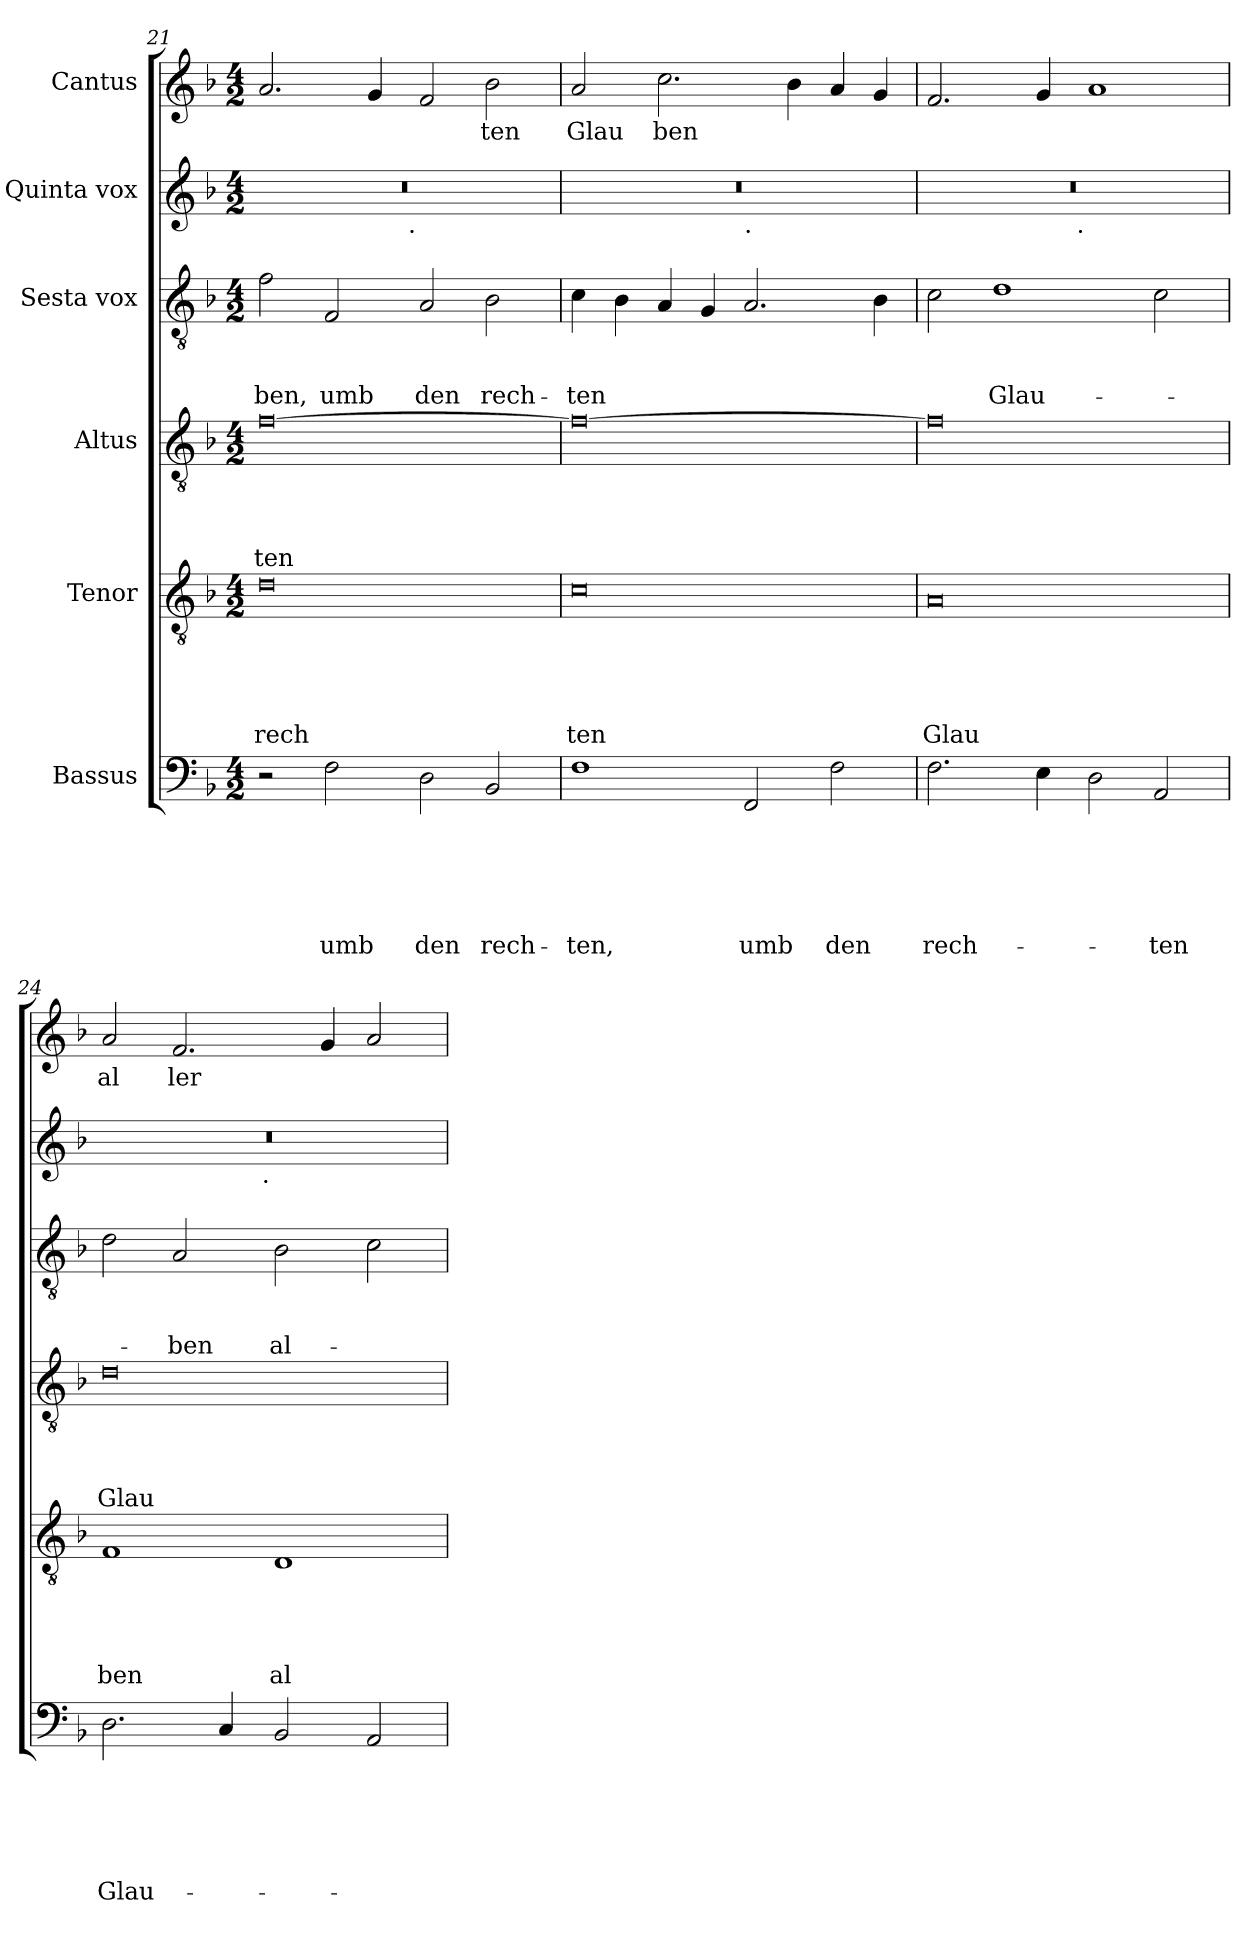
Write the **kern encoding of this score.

**kern	**text	**text	**text	**text	**text	**text	**kern	**text	**text	**text	**text	**text	**kern	**text	**text	**text	**text	**kern	**text	**text	**text	**kern	**kern	**text
*part6	*part6	*part6	*part6	*part6	*part6	*part6	*part5	*part5	*part5	*part5	*part5	*part5	*part4	*part4	*part4	*part4	*part4	*part3	*part3	*part3	*part3	*part2	*part1	*part1
*staff6	*staff6	*staff6	*staff6	*staff6	*staff6	*staff6	*staff5	*staff5	*staff5	*staff5	*staff5	*staff5	*staff4	*staff4	*staff4	*staff4	*staff4	*staff3	*staff3	*staff3	*staff3	*staff2	*staff1	*staff1
*I"Bassus	*	*	*	*	*	*	*I"Tenor	*	*	*	*	*	*I"Altus	*	*	*	*	*I"Sesta vox	*	*	*	*I"Quinta vox	*I"Cantus	*
*clefF4	*	*	*	*	*	*	*clefGv2	*	*	*	*	*	*clefGv2	*	*	*	*	*clefGv2	*	*	*	*clefG2	*clefG2	*
*k[b-]	*	*	*	*	*	*	*k[b-]	*	*	*	*	*	*k[b-]	*	*	*	*	*k[b-]	*	*	*	*k[b-]	*k[b-]	*
*F:	*	*	*	*	*	*	*F:	*	*	*	*	*	*F:	*	*	*	*	*F:	*	*	*	*F:	*F:	*
*M4/2	*	*	*	*	*	*	*M4/2	*	*	*	*	*	*M4/2	*	*	*	*	*M4/2	*	*	*	*M4/2	*M4/2	*
=21	=21	=21	=21	=21	=21	=21	=21	=21	=21	=21	=21	=21	=21	=21	=21	=21	=21	=21	=21	=21	=21	=21	=21	=21
!	!	!	!	!	!	!	!	!	!	!	!	!LO:LY:b	!	!	!	!	!LO:LY:b	!	!	!	!LO:LY:b	!	!	!
*	*	*	*	*	*	*	*	*	*	*	*	*	*	*	*	*	*	*	*	*	*	*^	*	*
2r	.	.	.	.	.	.	0d	.	.	.	.	rech	[>0f	.	.	.	-ten	2f\	.	.	-ben,	0r	2ryy	2.a/	.
!	!	!	!	!	!	!LO:LY:b	!	!	!	!	!	!	!	!	!	!	!	!	!	!	!LO:LY:b	!	!	!	!
2F\	.	.	.	.	.	umb	.	.	.	.	.	.	.	.	.	.	.	2F/	.	.	umb	.	4...ryy	.	.
.	.	.	.	.	.	.	.	.	.	.	.	.	.	.	.	.	.	.	.	.	.	.	.	4g/	.
!	!	!	!	!	!	!	!	!	!	!	!	!	!	!	!	!	!	!	!	!	!	!	!LO:TX:b:t=.	!	!
.	.	.	.	.	.	.	.	.	.	.	.	.	.	.	.	.	.	.	.	.	.	.	1ryy	.	.
!	!	!	!	!	!	!LO:LY:b	!	!	!	!	!	!	!	!	!	!	!	!	!	!	!LO:LY:b	!	!	!	!
2D\	.	.	.	.	.	den	.	.	.	.	.	.	.	.	.	.	.	2A/	.	.	den	.	.	2f/	.
!	!	!	!	!	!	!LO:LY:b	!	!	!	!	!	!	!	!	!	!	!	!	!	!	!LO:LY:b	!	!	!	!LO:LY:b
2BB-/	.	.	.	.	.	rech-	.	.	.	.	.	.	.	.	.	.	.	2B-\	.	.	rech-	.	.	2b-\	ten
.	.	.	.	.	.	.	.	.	.	.	.	.	.	.	.	.	.	.	.	.	.	.	32ryy	.	.
=22	=22	=22	=22	=22	=22	=22	=22	=22	=22	=22	=22	=22	=22	=22	=22	=22	=22	=22	=22	=22	=22	=22	=22	=22	=22
!	!	!	!	!	!	!LO:LY:b	!	!	!	!	!	!LO:LY:b	!	!	!	!	!	!	!	!	!LO:LY:b	!	!	!	!LO:LY:b
1F	.	.	.	.	.	-ten,	0c	.	.	.	.	ten	0f_	.	.	.	.	4c\	.	.	-ten	0r	1ryy	2a/	Glau
.	.	.	.	.	.	.	.	.	.	.	.	.	.	.	.	.	.	4B-\	.	.	.	.	.	.	.
!	!	!	!	!	!	!	!	!	!	!	!	!	!	!	!	!	!	!	!	!	!	!	!	!	!LO:LY:b
.	.	.	.	.	.	.	.	.	.	.	.	.	.	.	.	.	.	4A/	.	.	.	.	.	2.cc\	ben
.	.	.	.	.	.	.	.	.	.	.	.	.	.	.	.	.	.	4G/	.	.	.	.	.	.	.
!	!	!	!	!	!	!	!	!	!	!	!	!	!	!	!	!	!	!	!	!	!	!	!LO:TX:b:t=.	!	!
!	!	!	!	!	!	!LO:LY:b	!	!	!	!	!	!	!	!	!	!	!	!	!	!	!	!	!	!	!
2FF/	.	.	.	.	.	umb	.	.	.	.	.	.	.	.	.	.	.	2.A/	.	.	.	.	1ryy	.	.
.	.	.	.	.	.	.	.	.	.	.	.	.	.	.	.	.	.	.	.	.	.	.	.	4b-\	.
!	!	!	!	!	!	!LO:LY:b	!	!	!	!	!	!	!	!	!	!	!	!	!	!	!	!	!	!	!
2F\	.	.	.	.	.	den	.	.	.	.	.	.	.	.	.	.	.	.	.	.	.	.	.	4a/	.
.	.	.	.	.	.	.	.	.	.	.	.	.	.	.	.	.	.	4B-\	.	.	.	.	.	4g/	.
=23	=23	=23	=23	=23	=23	=23	=23	=23	=23	=23	=23	=23	=23	=23	=23	=23	=23	=23	=23	=23	=23	=23	=23	=23	=23
!	!	!	!	!	!	!LO:LY:b	!	!	!	!	!	!LO:LY:b	!	!	!	!	!	!	!	!	!	!	!	!	!
2.F\	.	.	.	.	.	rech-	0A	.	.	.	.	Glau	0f]	.	.	.	.	2c\	.	.	.	0r	2ryy	2.f/	.
!	!	!	!	!	!	!	!	!	!	!	!	!	!	!	!	!	!	!	!	!	!LO:LY:b	!	!	!	!
.	.	.	.	.	.	.	.	.	.	.	.	.	.	.	.	.	.	1d	.	.	Glau-	.	4...ryy	.	.
4E\	.	.	.	.	.	.	.	.	.	.	.	.	.	.	.	.	.	.	.	.	.	.	.	4g/	.
!	!	!	!	!	!	!	!	!	!	!	!	!	!	!	!	!	!	!	!	!	!	!	!LO:TX:b:t=.	!	!
.	.	.	.	.	.	.	.	.	.	.	.	.	.	.	.	.	.	.	.	.	.	.	1ryy	.	.
2D\	.	.	.	.	.	.	.	.	.	.	.	.	.	.	.	.	.	.	.	.	.	.	.	1a	.
!	!	!	!	!	!	!LO:LY:b	!	!	!	!	!	!	!	!	!	!	!	!	!	!	!	!	!	!	!
2AA/	.	.	.	.	.	-ten	.	.	.	.	.	.	.	.	.	.	.	2c\	.	.	.	.	.	.	.
.	.	.	.	.	.	.	.	.	.	.	.	.	.	.	.	.	.	.	.	.	.	.	32ryy	.	.
=24	=24	=24	=24	=24	=24	=24	=24	=24	=24	=24	=24	=24	=24	=24	=24	=24	=24	=24	=24	=24	=24	=24	=24	=24	=24
!	!	!	!	!	!	!LO:LY:b	!	!	!	!	!	!LO:LY:b	!	!	!	!	!LO:LY:b	!	!	!	!	!	!	!	!LO:LY:b
2.D\	.	.	.	.	.	Glau-	1F	.	.	.	.	ben	0d	.	.	.	Glau-	2d\	.	.	.	0r	2ryy	2a/	al
!	!	!	!	!	!	!	!	!	!	!	!	!	!	!	!	!	!	!	!	!	!LO:LY:b	!	!	!	!LO:LY:b
.	.	.	.	.	.	.	.	.	.	.	.	.	.	.	.	.	.	2A/	.	.	-ben	.	4...ryy	2.f/	ler
4C/	.	.	.	.	.	.	.	.	.	.	.	.	.	.	.	.	.	.	.	.	.	.	.	.	.
!	!	!	!	!	!	!	!	!	!	!	!	!	!	!	!	!	!	!	!	!	!	!	!LO:TX:b:t=.	!	!
.	.	.	.	.	.	.	.	.	.	.	.	.	.	.	.	.	.	.	.	.	.	.	1ryy	.	.
!	!	!	!	!	!	!	!	!	!	!	!	!LO:LY:b	!	!	!	!	!	!	!	!	!LO:LY:b	!	!	!	!
2BB-/	.	.	.	.	.	.	1D	.	.	.	.	al	.	.	.	.	.	2B-\	.	.	al-	.	.	.	.
.	.	.	.	.	.	.	.	.	.	.	.	.	.	.	.	.	.	.	.	.	.	.	.	4g/	.
2AA/	.	.	.	.	.	.	.	.	.	.	.	.	.	.	.	.	.	2c\	.	.	.	.	.	2a/	.
.	.	.	.	.	.	.	.	.	.	.	.	.	.	.	.	.	.	.	.	.	.	.	32ryy	.	.
*	*	*	*	*	*	*	*	*	*	*	*	*	*	*	*	*	*	*	*	*	*	*v	*v	*	*
=	=	=	=	=	=	=	=	=	=	=	=	=	=	=	=	=	=	=	=	=	=	=	=	=
*-	*-	*-	*-	*-	*-	*-	*-	*-	*-	*-	*-	*-	*-	*-	*-	*-	*-	*-	*-	*-	*-	*-	*-	*-
